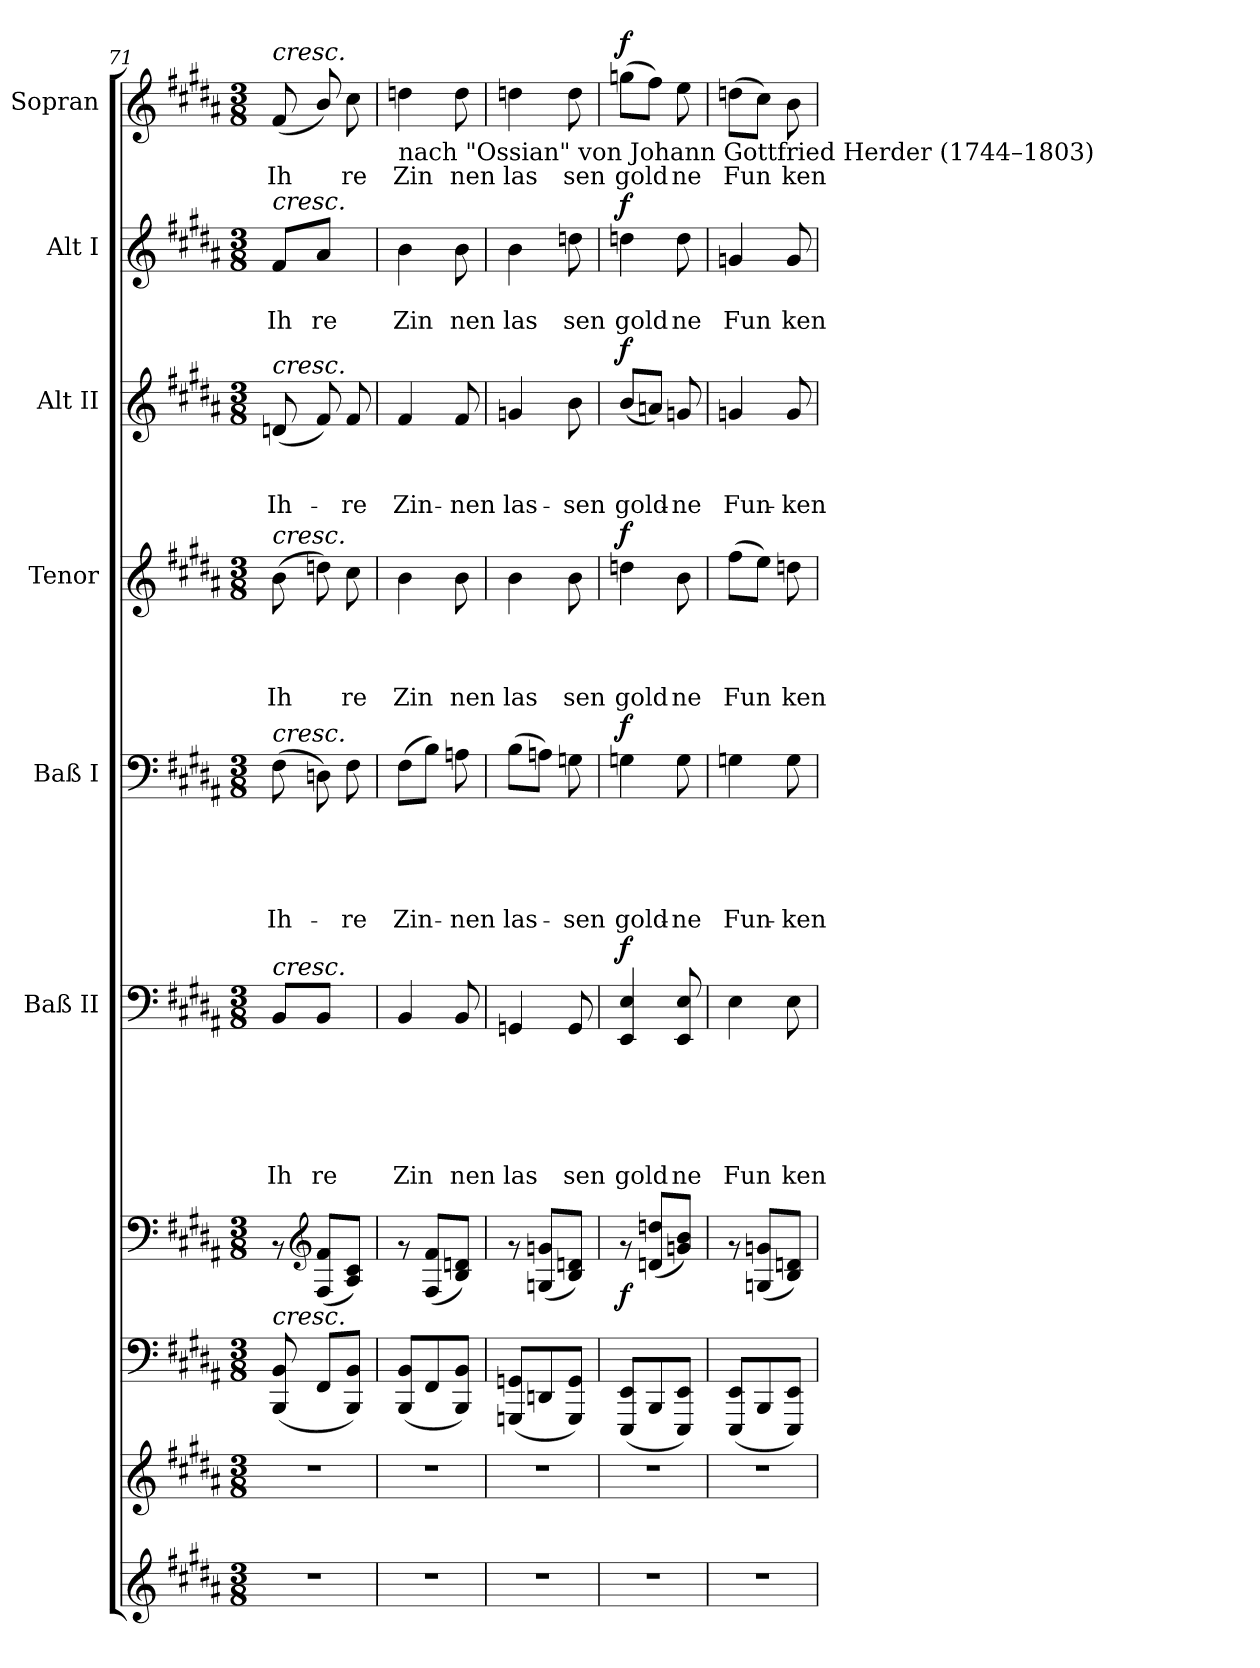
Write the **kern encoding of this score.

**kern	**kern	**kern	**kern	**dynam	**kern	**text	**text	**text	**text	**text	**text	**dynam	**kern	**text	**text	**text	**text	**text	**dynam	**kern	**text	**text	**text	**text	**dynam	**kern	**text	**text	**text	**dynam	**kern	**text	**text	**dynam	**kern	**text	**dynam
*part10	*part9	*part8	*part7	*part7	*part6	*part6	*part6	*part6	*part6	*part6	*part6	*part6	*part5	*part5	*part5	*part5	*part5	*part5	*part5	*part4	*part4	*part4	*part4	*part4	*part4	*part3	*part3	*part3	*part3	*part3	*part2	*part2	*part2	*part2	*part1	*part1	*part1
*staff10	*staff9	*staff8	*staff7	*staff7	*staff6	*staff6	*staff6	*staff6	*staff6	*staff6	*staff6	*staff6	*staff5	*staff5	*staff5	*staff5	*staff5	*staff5	*staff5	*staff4	*staff4	*staff4	*staff4	*staff4	*staff4	*staff3	*staff3	*staff3	*staff3	*staff3	*staff2	*staff2	*staff2	*staff2	*staff1	*staff1	*staff1
*	*	*	*	*	*I"Baß II	*	*	*	*	*	*	*	*I"Baß I	*	*	*	*	*	*	*I"Tenor	*	*	*	*	*	*I"Alt II	*	*	*	*	*I"Alt I	*	*	*	*I"Sopran	*	*
*	*	*	*	*	*I'B.II	*	*	*	*	*	*	*	*I'B.I	*	*	*	*	*	*	*I'T	*	*	*	*	*	*I'A.II	*	*	*	*	*I'A.I	*	*	*	*I'S	*	*
!!LO:PB:g=z
*clefG2	*clefG2	*clefF4	*clefF4	*	*clefF4	*	*	*	*	*	*	*	*clefF4	*	*	*	*	*	*	*clefG2	*	*	*	*	*	*clefG2	*	*	*	*	*clefG2	*	*	*	*clefG2	*	*
*k[f#c#g#d#a#]	*k[f#c#g#d#a#]	*k[f#c#g#d#a#]	*k[f#c#g#d#a#]	*	*k[f#c#g#d#a#]	*	*	*	*	*	*	*	*k[f#c#g#d#a#]	*	*	*	*	*	*	*k[f#c#g#d#a#]	*	*	*	*	*	*k[f#c#g#d#a#]	*	*	*	*	*k[f#c#g#d#a#]	*	*	*	*k[f#c#g#d#a#]	*	*
*B:	*B:	*B:	*B:	*	*B:	*	*	*	*	*	*	*	*B:	*	*	*	*	*	*	*B:	*	*	*	*	*	*B:	*	*	*	*	*B:	*	*	*	*B:	*	*
*M3/8	*M3/8	*M3/8	*M3/8	*	*M3/8	*	*	*	*	*	*	*	*M3/8	*	*	*	*	*	*	*M3/8	*	*	*	*	*	*M3/8	*	*	*	*	*M3/8	*	*	*	*M3/8	*	*
=71	=71	=71	=71	=71	=71	=71	=71	=71	=71	=71	=71	=71	=71	=71	=71	=71	=71	=71	=71	=71	=71	=71	=71	=71	=71	=71	=71	=71	=71	=71	=71	=71	=71	=71	=71	=71	=71
!	!	!	!	!	!	!	!	!	!	!	!	!	!	!	!	!	!	!	!	!	!	!	!	!	!	!	!	!	!	!	!	!	!	!	!LO:TX:a:i:t=cresc.	!	!
!	!	!	!	!	!	!	!	!	!	!	!	!	!	!	!	!	!	!	!	!	!	!	!	!	!	!	!	!	!	!	!LO:TX:a:i:t=cresc.	!	!	!	!	!	!
!	!	!	!	!	!	!	!	!	!	!	!	!	!	!	!	!	!	!	!	!	!	!	!	!	!	!LO:TX:a:i:t=cresc.	!	!	!	!	!	!	!	!	!	!	!
!	!	!	!	!	!	!	!	!	!	!	!	!	!	!	!	!	!	!	!	!LO:TX:a:i:t=cresc.	!	!	!	!	!	!	!	!	!	!	!	!	!	!	!	!	!
!	!	!	!	!	!	!	!	!	!	!	!	!	!LO:TX:a:i:t=cresc.	!	!	!	!	!	!	!	!	!	!	!	!	!	!	!	!	!	!	!	!	!	!	!	!
!	!	!	!	!	!LO:TX:a:i:t=cresc.	!	!	!	!	!	!	!	!	!	!	!	!	!	!	!	!	!	!	!	!	!	!	!	!	!	!	!	!	!	!	!	!
!	!	!LO:TX:a:i:t=cresc.	!	!	!	!	!	!	!	!	!	!	!	!	!	!	!	!	!	!	!	!	!	!	!	!	!	!	!	!	!	!	!	!	!	!	!
!	!	!	!	!	!	!	!	!	!	!	!LO:LY:b	!	!	!	!	!	!	!LO:LY:b	!	!	!	!	!	!LO:LY:b	!	!	!	!	!LO:LY:b	!	!	!	!LO:LY:b	!	!	!LO:LY:b	!
4.r	4.r	(<8BBB/ 8BB/	8rAA	.	8BB/L	.	.	.	.	.	Ih	.	(>8F#\	.	.	.	.	Ih-	.	(>8b\	.	.	.	Ih	.	(<8dn/	.	.	Ih-	.	8f#/L	.	Ih	.	(<8f#/	Ih	.
*	*	*	*clefG2	*	*	*	*	*	*	*	*	*	*	*	*	*	*	*	*	*	*	*	*	*	*	*	*	*	*	*	*	*	*	*	*	*	*
!	!	!	!	!	!	!	!	!	!	!	!LO:LY:b	!	!	!	!	!	!	!	!	!	!	!	!	!	!	!	!	!	!	!	!	!	!LO:LY:b	!	!	!	!
.	.	8FF#/L	(<8F#/ 8f#/L	.	8BB/J	.	.	.	.	.	re	.	8Dn\)	.	.	.	.	.	.	8ddn\)	.	.	.	.	.	8f#/)	.	.	.	.	8a#/J	.	re	.	8b/)	.	.
!	!	!	!	!	!	!	!	!	!	!	!	!	!	!	!	!	!	!LO:LY:b	!	!	!	!	!	!LO:LY:b	!	!	!	!	!LO:LY:b	!	!	!	!	!	!	!LO:LY:b	!
.	.	8BBB/ 8BB/J)	8A#/ 8c#/J)	.	8ryy	.	.	.	.	.	.	.	8F#\	.	.	.	.	-re	.	8cc#\	.	.	.	re	.	8f#/	.	.	-re	.	8ryy	.	.	.	8cc#\	re	.
=72!	=72!	=72!	=72!	=72!	=72!	=72!	=72!	=72!	=72!	=72!	=72!	=72!	=72!	=72!	=72!	=72!	=72!	=72!	=72!	=72!	=72!	=72!	=72!	=72!	=72!	=72!	=72!	=72!	=72!	=72!	=72!	=72!	=72!	=72!	=72!	=72!	=72!
!	!	!	!	!	!	!	!	!	!	!	!	!	!	!	!	!	!	!	!	!	!	!	!	!	!	!	!	!	!	!	!	!	!	!	!LO:TX:b:t=nach "Ossian" von Johann Gottfried Herder (1744–1803)	!	!
!	!	!	!	!	!	!	!	!	!	!	!LO:LY:b	!	!	!	!	!	!	!LO:LY:b	!	!	!	!	!	!LO:LY:b	!	!	!	!	!LO:LY:b	!	!	!	!LO:LY:b	!	!	!LO:LY:b	!
4.r	4.r	(<8BBB/ 8BB/L	8rf	.	4BB/	.	.	.	.	.	Zin	.	(>8F#\L	.	.	.	.	Zin-	.	4b\	.	.	.	Zin	.	4f#/	.	.	Zin-	.	4b\	.	Zin	.	4ddn\	Zin	.
.	.	8FF#/	(<8F#/ 8f#/L	.	.	.	.	.	.	.	.	.	8B\J)	.	.	.	.	.	.	.	.	.	.	.	.	.	.	.	.	.	.	.	.	.	.	.	.
!	!	!	!	!	!	!	!	!	!	!	!LO:LY:b	!	!	!	!	!	!	!LO:LY:b	!	!	!	!	!	!LO:LY:b	!	!	!	!	!LO:LY:b	!	!	!	!LO:LY:b	!	!	!LO:LY:b	!
.	.	8BBB/ 8BB/J)	8B/ 8dn/J)	.	8BB/	.	.	.	.	.	nen	.	8An\	.	.	.	.	-nen	.	8b\	.	.	.	nen	.	8f#/	.	.	-nen	.	8b\	.	nen	.	8dd\	nen	.
=73!	=73!	=73!	=73!	=73!	=73!	=73!	=73!	=73!	=73!	=73!	=73!	=73!	=73!	=73!	=73!	=73!	=73!	=73!	=73!	=73!	=73!	=73!	=73!	=73!	=73!	=73!	=73!	=73!	=73!	=73!	=73!	=73!	=73!	=73!	=73!	=73!	=73!
!	!	!	!	!	!	!	!	!	!	!	!LO:LY:b	!	!	!	!	!	!	!LO:LY:b	!	!	!	!	!	!LO:LY:b	!	!	!	!	!LO:LY:b	!	!	!	!LO:LY:b	!	!	!LO:LY:b	!
4.r	4.r	(<8GGGn/ 8GGn/L	8rf	.	4GGn/	.	.	.	.	.	las	.	(>8B\L	.	.	.	.	las-	.	4b\	.	.	.	las	.	4gn/	.	.	las-	.	4b\	.	las	.	4ddn\	las	.
.	.	8DDn/	(<8Gn/ 8gn/L	.	.	.	.	.	.	.	.	.	8An\J)	.	.	.	.	.	.	.	.	.	.	.	.	.	.	.	.	.	.	.	.	.	.	.	.
!	!	!	!	!	!	!	!	!	!	!	!LO:LY:b	!	!	!	!	!	!	!LO:LY:b	!	!	!	!	!	!LO:LY:b	!	!	!	!	!LO:LY:b	!	!	!	!LO:LY:b	!	!	!LO:LY:b	!
.	.	8GGG/ 8GG/J)	8B/ 8dn/J)	.	8GG/	.	.	.	.	.	sen	.	8Gn\	.	.	.	.	-sen	.	8b\	.	.	.	sen	.	8b\	.	.	-sen	.	8ddn\	.	sen	.	8dd\	sen	.
=74!	=74!	=74!	=74!	=74!	=74!	=74!	=74!	=74!	=74!	=74!	=74!	=74!	=74!	=74!	=74!	=74!	=74!	=74!	=74!	=74!	=74!	=74!	=74!	=74!	=74!	=74!	=74!	=74!	=74!	=74!	=74!	=74!	=74!	=74!	=74!	=74!	=74!
!	!	!	!	!LO:DY:b	!	!	!	!	!	!	!LO:LY:b	!LO:DY:a	!	!	!	!	!	!LO:LY:b	!LO:DY:a	!	!	!	!	!LO:LY:b	!LO:DY:a	!	!	!	!LO:LY:b	!LO:DY:a	!	!	!LO:LY:b	!LO:DY:a	!	!LO:LY:b	!LO:DY:a
4.r	4.r	(<8EEE/ 8EE/L	8rf	f	4EE/ 4E/	.	.	.	.	.	gold	f	4Gn\	.	.	.	.	gold-	f	4ddn\	.	.	.	gold	f	(<8b/L	.	.	gold-	f	4ddn\	.	gold	f	(>8ggn\L	gold	f
.	.	8BBB/	(<8dn/ 8ddn/L	.	.	.	.	.	.	.	.	.	.	.	.	.	.	.	.	.	.	.	.	.	.	8an/J)	.	.	.	.	.	.	.	.	8ff#\J)	.	.
!	!	!	!	!	!	!	!	!	!	!	!LO:LY:b	!	!	!	!	!	!	!LO:LY:b	!	!	!	!	!	!LO:LY:b	!	!	!	!	!LO:LY:b	!	!	!	!LO:LY:b	!	!	!LO:LY:b	!
.	.	8EEE/ 8EE/J)	8gn/ 8b/J)	.	8EE/ 8E/	.	.	.	.	.	ne	.	8G\	.	.	.	.	-ne	.	8b\	.	.	.	ne	.	8gn/	.	.	-ne	.	8dd\	.	ne	.	8ee\	ne	.
=75!	=75!	=75!	=75!	=75!	=75!	=75!	=75!	=75!	=75!	=75!	=75!	=75!	=75!	=75!	=75!	=75!	=75!	=75!	=75!	=75!	=75!	=75!	=75!	=75!	=75!	=75!	=75!	=75!	=75!	=75!	=75!	=75!	=75!	=75!	=75!	=75!	=75!
!	!	!	!	!	!	!	!	!	!	!	!LO:LY:b	!	!	!	!	!	!	!LO:LY:b	!	!	!	!	!	!LO:LY:b	!	!	!	!	!LO:LY:b	!	!	!	!LO:LY:b	!	!	!LO:LY:b	!
4.r	4.r	(<8EEE/ 8EE/L	8rf	.	4E\	.	.	.	.	.	Fun	.	4Gn\	.	.	.	.	Fun-	.	(>8ff#\L	.	.	.	Fun	.	4gn/	.	.	Fun-	.	4gn/	.	Fun	.	(>8ddn\L	Fun	.
.	.	8BBB/	(<8Gn/ 8gn/L	.	.	.	.	.	.	.	.	.	.	.	.	.	.	.	.	8ee\J)	.	.	.	.	.	.	.	.	.	.	.	.	.	.	8cc#\J)	.	.
!	!	!	!	!	!	!	!	!	!	!	!LO:LY:b	!	!	!	!	!	!	!LO:LY:b	!	!	!	!	!	!LO:LY:b	!	!	!	!	!LO:LY:b	!	!	!	!LO:LY:b	!	!	!LO:LY:b	!
.	.	8EEE/ 8EE/J)	8B/ 8dn/J)	.	8E\	.	.	.	.	.	ken	.	8G\	.	.	.	.	-ken	.	8ddn\	.	.	.	ken	.	8g/	.	.	-ken	.	8g/	.	ken	.	8b\	ken	.
=!	=!	=!	=!	=!	=!	=!	=!	=!	=!	=!	=!	=!	=!	=!	=!	=!	=!	=!	=!	=!	=!	=!	=!	=!	=!	=!	=!	=!	=!	=!	=!	=!	=!	=!	=!	=!	=!
*-	*-	*-	*-	*-	*-	*-	*-	*-	*-	*-	*-	*-	*-	*-	*-	*-	*-	*-	*-	*-	*-	*-	*-	*-	*-	*-	*-	*-	*-	*-	*-	*-	*-	*-	*-	*-	*-
